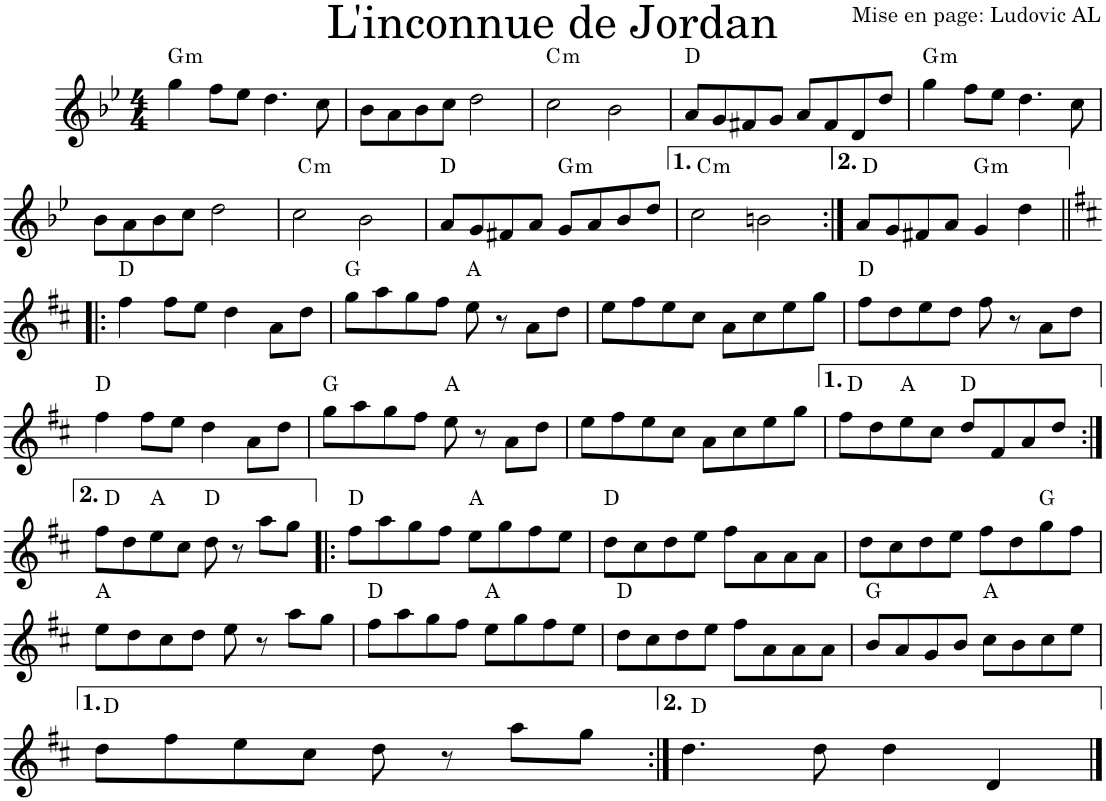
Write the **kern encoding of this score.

**kern	**harte
*part1	*part1
*staff1	*
*I"Violon	*
*I'Vln.	*
*clefG2	*
*k[b-e-]	*
*M4/4	*
=1	=1
!	!LO:H:kt=m
4gg\	G:min
8ff\L	.
8ee-\J	.
4.dd\	.
8cc\	.
=2	=2
8b-\L	.
8a\	.
8b-\	.
8cc\J	.
2dd\	.
=3	=3
!	!LO:H:kt=m
2cc\	C:min
2b-\	.
=4	=4
8a/L	D:maj
8g/	.
8f#X/	.
8g/J	.
8a/L	.
8f#/	.
8d/	.
8dd/J	.
=5	=5
!	!LO:H:kt=m
4gg\	G:min
8ff\L	.
8ee-\J	.
4.dd\	.
8cc\	.
!!LO:LB:g=z
=6	=6
8b-\L	.
8a\	.
8b-\	.
8cc\J	.
2dd\	.
=7	=7
!	!LO:H:kt=m
2cc\	C:min
2b-\	.
=8	=8
8a/L	D:maj
8g/	.
8f#X/	.
8a/J	.
!	!LO:H:kt=m
8g/L	G:min
8a/	.
8b-/	.
8dd/J	.
=9	=9
!	!LO:H:kt=m
2cc\	C:min
2bn\	.
=10:|!	=10:|!
8a/L	D:maj
8g/	.
8f#X/	.
8a/J	.
!	!LO:H:kt=m
4g/	G:min
4dd\	.
!!LO:LB:g=z
=11!|:	=11!|:
*k[f#c#]	*
4ff#\	D:maj
8ff#\L	.
8ee\J	.
4dd\	.
8a\L	.
8dd\J	.
=12	=12
8gg\L	G:maj
8aa\	.
8gg\	.
8ff#\J	.
8ee\	A:maj
8r	.
8a\L	.
8dd\J	.
=13	=13
8ee\L	.
8ff#\	.
8ee\	.
8cc#\J	.
8a\L	.
8cc#\	.
8ee\	.
8gg\J	.
=14	=14
8ff#\L	D:maj
8dd\	.
8ee\	.
8dd\J	.
8ff#\	.
8r	.
8a\L	.
8dd\J	.
!!LO:LB:g=z
=15	=15
4ff#\	D:maj
8ff#\L	.
8ee\J	.
4dd\	.
8a\L	.
8dd\J	.
=16	=16
8gg\L	G:maj
8aa\	.
8gg\	.
8ff#\J	.
8ee\	A:maj
8r	.
8a\L	.
8dd\J	.
=17	=17
8ee\L	.
8ff#\	.
8ee\	.
8cc#\J	.
8a\L	.
8cc#\	.
8ee\	.
8gg\J	.
=18	=18
8ff#\L	D:maj
8dd\	.
8ee\	A:maj
8cc#\J	.
8dd/L	D:maj
8f#/	.
8a/	.
8dd/J	.
!!LO:LB:g=z
=19:|!	=19:|!
8ff#\L	D:maj
8dd\	.
8ee\	A:maj
8cc#\J	.
8dd\	D:maj
8r	.
8aa\L	.
8gg\J	.
=20!|:	=20!|:
8ff#\L	D:maj
8aa\	.
8gg\	.
8ff#\J	.
8ee\L	A:maj
8gg\	.
8ff#\	.
8ee\J	.
=21	=21
8dd\L	D:maj
8cc#\	.
8dd\	.
8ee\J	.
8ff#\L	.
8a\	.
8a\	.
8a\J	.
=22	=22
8dd\L	.
8cc#\	.
8dd\	.
8ee\J	.
8ff#\L	.
8dd\	.
8gg\	G:maj
8ff#\J	.
!!LO:LB:g=z
=23	=23
8ee\L	A:maj
8dd\	.
8cc#\	.
8dd\J	.
8ee\	.
8r	.
8aa\L	.
8gg\J	.
=24	=24
8ff#\L	D:maj
8aa\	.
8gg\	.
8ff#\J	.
8ee\L	A:maj
8gg\	.
8ff#\	.
8ee\J	.
=25	=25
8dd\L	D:maj
8cc#\	.
8dd\	.
8ee\J	.
8ff#\L	.
8a\	.
8a\	.
8a\J	.
=26	=26
8b/L	G:maj
8a/	.
8g/	.
8b/J	.
8cc#\L	A:maj
8b\	.
8cc#\	.
8ee\J	.
!!LO:LB:g=z
=27	=27
8dd\L	D:maj
8ff#\	.
8ee\	.
8cc#\J	.
8dd\	.
8r	.
8aa\L	.
8gg\J	.
=28:|!	=28:|!
4.dd\	D:maj
8dd\	.
4dd\	.
4d/	.
==	==
*-	*-
